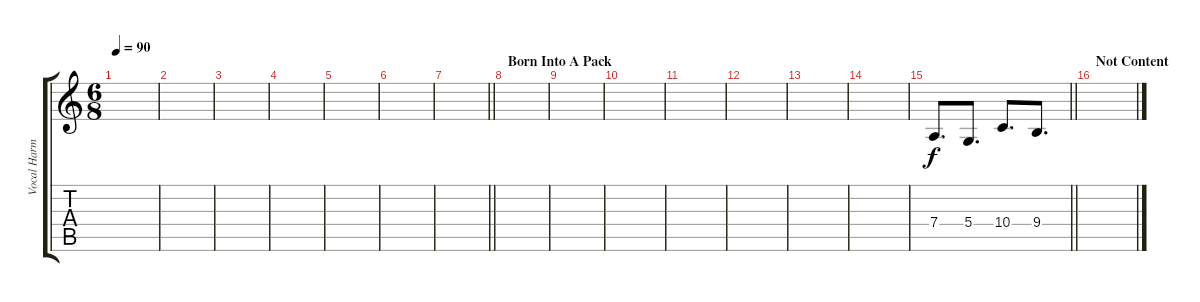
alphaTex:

\track ("Vocal Harm" "Vocal Harm") {instrument clarinet}
\staff {score tabs}
\tuning (E4 B3 G3 D3 A2 E2) {hide}
\ts (6 8)
\tempo 90
\clef g2
\ks c
|
|
|
|
|
|
\barLineRight lightlight
|
\section ("" "Born Into A Pack")
|
|
|
|
|
|
|
\barLineRight lightlight
7.4.8{d} 5.4.8{d} 10.4.8{d} 9.4.8{d} |
\section ("" "Not Content")
